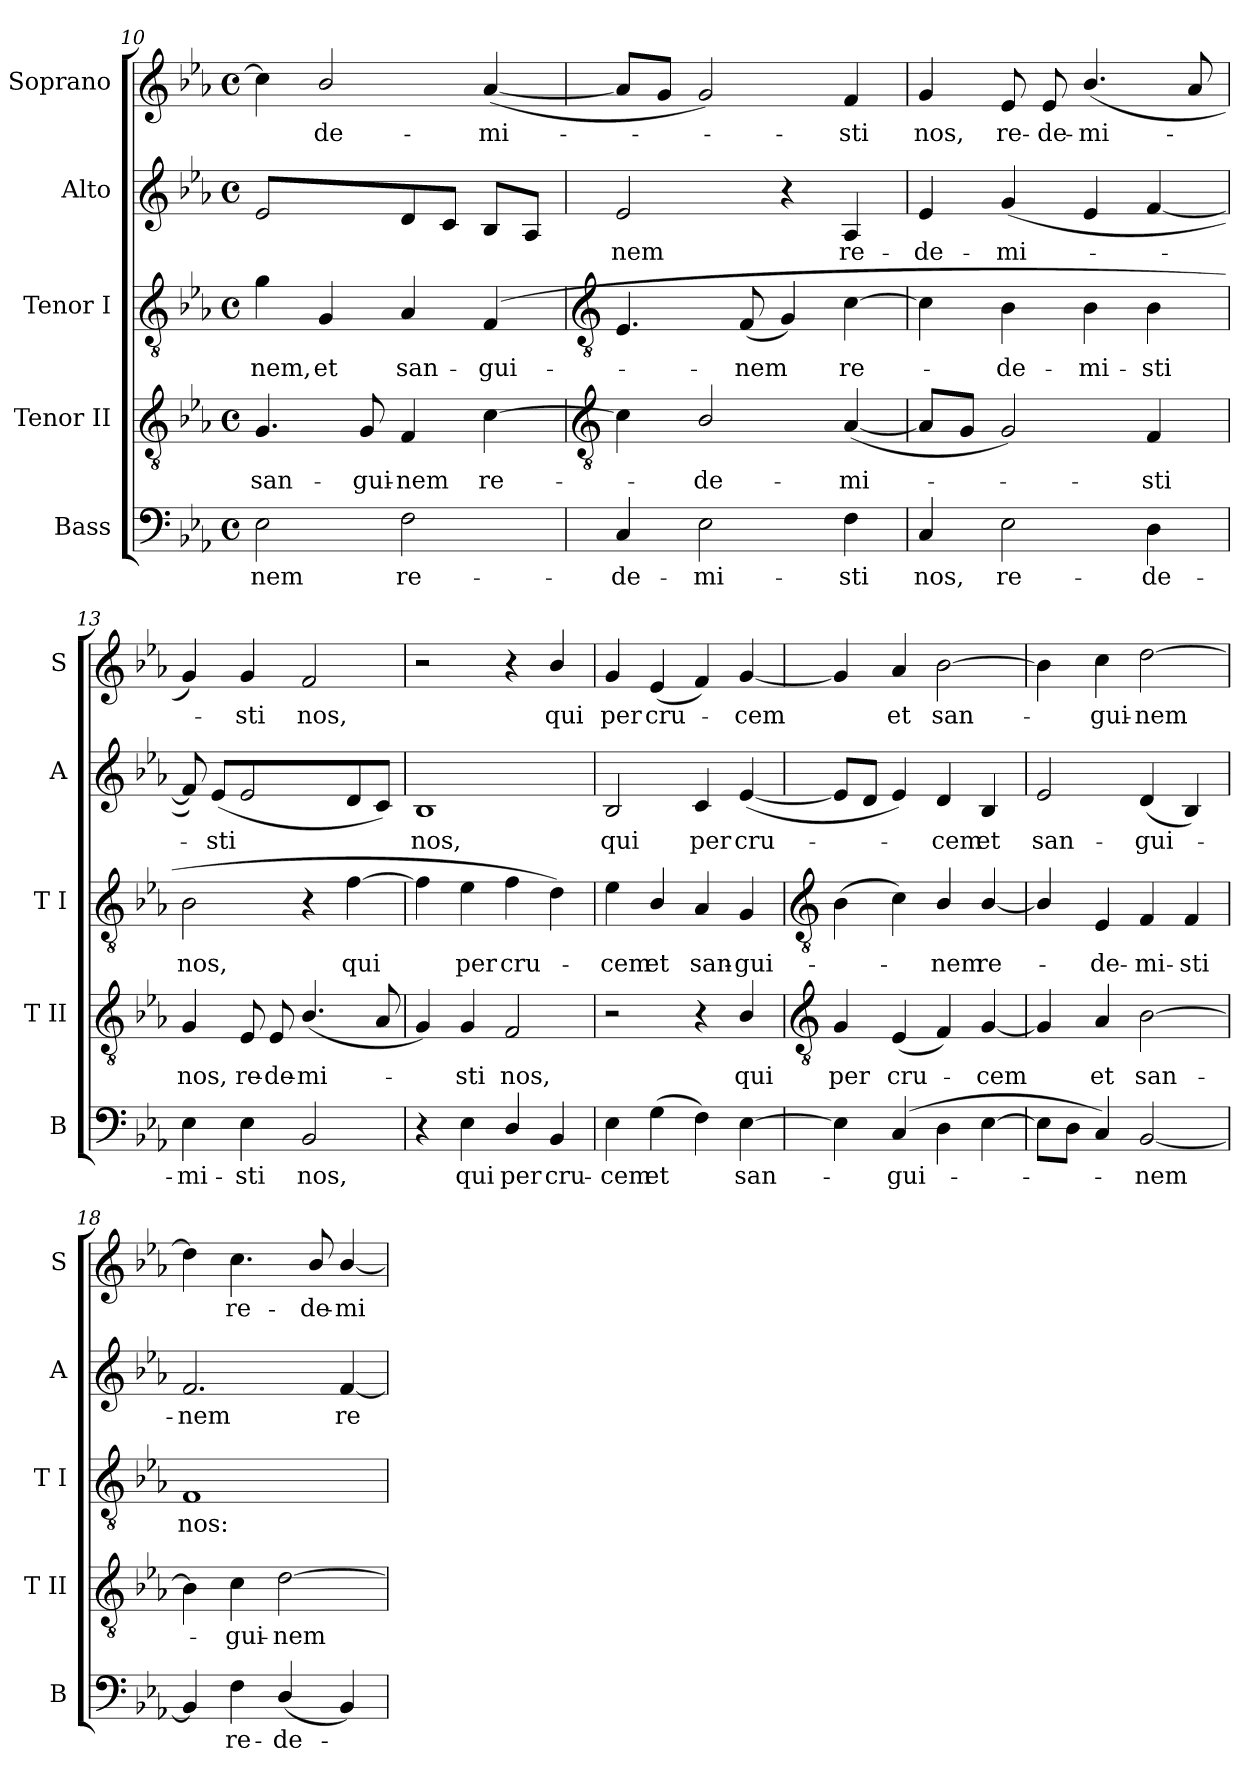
**kern	**text	**kern	**text	**kern	**text	**kern	**text	**kern	**text
*part5	*part5	*part4	*part4	*part3	*part3	*part2	*part2	*part1	*part1
*staff5	*staff5	*staff4	*staff4	*staff3	*staff3	*staff2	*staff2	*staff1	*staff1
*I"Bass	*	*I"Tenor II	*	*I"Tenor I	*	*I"Alto	*	*I"Soprano	*
*I'B	*	*I'T II	*	*I'T I	*	*I'A	*	*I'S	*
*clefF4	*	*clefGv2	*	*clefGv2	*	*clefG2	*	*clefG2	*
*k[b-e-a-]	*	*k[b-e-a-]	*	*k[b-e-a-]	*	*k[b-e-a-]	*	*k[b-e-a-]	*
*E-:	*	*E-:	*	*E-:	*	*E-:	*	*E-:	*
*M4/4	*	*M4/4	*	*M4/4	*	*M4/4	*	*M4/4	*
*met(c)	*	*met(c)	*	*met(c)	*	*met(c)	*	*met(c)	*
=10	=10	=10	=10	=10	=10	=10	=10	=10	=10
!	!LO:LY:b	!	!LO:LY:b	!	!LO:LY:b	!	!	!	!
2E-	-nem	4.G	san-	4g	-nem,	2e-	.	4cc]	.
!	!	!	!	!	!LO:LY:b	!	!	!	!LO:LY:b
.	.	.	.	4G	et	.	.	2b-/	de-
!	!	!	!LO:LY:b	!	!	!	!	!	!
.	.	8G	-gui-	.	.	.	.	.	.
!	!LO:LY:b	!	!LO:LY:b	!	!LO:LY:b	!	!	!	!
2F	re-	4F	-nem	4A-	san-	8d	.	.	.
.	.	.	.	.	.	8cJ	.	.	.
!	!	!	!LO:LY:b	!	!LO:LY:b	!	!	!	!LO:LY:b
.	.	[4c	re-	(>4F	-gui-	8B-L	.	(<[4a-	-mi-
.	.	.	.	.	.	8A-J	.	.	.
!!LO:LB:g=z
=11	=11	=11	=11	=11	=11	=11	=11	=11	=11
*	*	*clefGv2	*	*clefGv2	*	*	*	*	*
!	!LO:LY:b	!	!	!	!	!	!LO:LY:b	!	!
4C	-de-	4c]	.	4.E-	.	2e-	nem	8a-L]	.
.	.	.	.	.	.	.	.	8gJ	.
!	!LO:LY:b	!	!LO:LY:b	!	!	!	!	!	!
2E-	-mi-	2B-/	de-	.	.	.	.	2g)	.
!	!	!	!	!	!LO:LY:b	!	!	!	!
.	.	.	.	(<8FL	nem	.	.	.	.
.	.	.	.	4G)	.	4r	.	.	.
!	!LO:LY:b	!	!LO:LY:b	!	!LO:LY:b	!	!LO:LY:b	!	!LO:LY:b
4F	-sti	(<[4A-	-mi-	[4c	re-	4A-	re-	4f	sti
=12	=12	=12	=12	=12	=12	=12	=12	=12	=12
!	!LO:LY:b	!	!	!	!	!	!LO:LY:b	!	!LO:LY:b
4C	nos,	8A-L]	.	4c]	.	4e-	-de-	4g	nos,
.	.	8GJ	.	.	.	.	.	.	.
!	!LO:LY:b	!	!	!	!LO:LY:b	!	!LO:LY:b	!	!LO:LY:b
2E-	re-	2G)	.	4B-	de-	(<4g	-mi-	8e-	re-
!	!	!	!	!	!	!	!	!	!LO:LY:b
.	.	.	.	.	.	.	.	8e-	-de-
!	!	!	!	!	!LO:LY:b	!	!	!	!LO:LY:b
.	.	.	.	4B-	-mi-	4e-	.	(<4.b-/	-mi-
!	!LO:LY:b	!	!LO:LY:b	!	!LO:LY:b	!	!	!	!
4D	-de-	4F	sti	4B-	-sti	[4f	.	.	.
.	.	.	.	.	.	.	.	8a-	.
=13	=13	=13	=13	=13	=13	=13	=13	=13	=13
!	!LO:LY:b	!	!LO:LY:b	!	!LO:LY:b	!	!	!	!
4E-	-mi-	4G	nos,	2B-	nos,	8f])	.	4g)	.
!	!	!	!	!	!	!	!LO:LY:b	!	!
.	.	.	.	.	.	(<8e-L	sti	.	.
!	!LO:LY:b	!	!LO:LY:b	!	!	!	!	!	!LO:LY:b
4E-	-sti	8E-	re-	.	.	2e-	.	4g	sti
!	!	!	!LO:LY:b	!	!	!	!	!	!
.	.	8E-	-de-	.	.	.	.	.	.
!	!LO:LY:b	!	!LO:LY:b	!	!	!	!	!	!LO:LY:b
2BB-	nos,	(<4.B-/	-mi-	4r	.	.	.	2f	nos,
!	!	!	!	!	!LO:LY:b	!	!	!	!
.	.	.	.	[4f	qui	8d	.	.	.
.	.	8A-	.	.	.	8cJ)	.	.	.
=14	=14	=14	=14	=14	=14	=14	=14	=14	=14
!	!	!	!	!	!	!	!LO:LY:b	!	!
4r	.	4G)	.	4f]	.	1B-	nos,	2r	.
!	!LO:LY:b	!	!LO:LY:b	!	!LO:LY:b	!	!	!	!
4E-	qui	4G	sti	4e-	per	.	.	.	.
!	!LO:LY:b	!	!LO:LY:b	!	!LO:LY:b	!	!	!	!
4D/	per	2F	nos,	4f	cru-	.	.	4r	.
!	!LO:LY:b	!	!	!	!	!	!	!	!LO:LY:b
4BB-	cru-	.	.	4d)	.	.	.	4b-/	qui
=15	=15	=15	=15	=15	=15	=15	=15	=15	=15
!	!LO:LY:b	!	!	!	!LO:LY:b	!	!LO:LY:b	!	!LO:LY:b
4E-	-cem	2r	.	4e-	cem	2B-	qui	4g	per
!	!LO:LY:b	!	!	!	!LO:LY:b	!	!	!	!LO:LY:b
(>4G	et	.	.	4B-/	et	.	.	(<4e-	cru-
!	!	!	!	!	!LO:LY:b	!	!LO:LY:b	!	!
4F)	.	4r	.	4A-	san-	4c	per	4f)	.
!	!LO:LY:b	!	!LO:LY:b	!	!LO:LY:b	!	!LO:LY:b	!	!LO:LY:b
[4E-	san-	4B-/	qui	4G	-gui-	(<[4e-	cru-	[4g	cem
!!LO:LB:g=z
=16	=16	=16	=16	=16	=16	=16	=16	=16	=16
*	*	*clefGv2	*	*clefGv2	*	*	*	*	*
!	!	!	!LO:LY:b	!	!	!	!	!	!
4E-]	.	4G	per	(>4B-	.	8e-L]	.	4g]	.
.	.	.	.	.	.	8dJ	.	.	.
!	!LO:LY:b	!	!LO:LY:b	!	!	!	!	!	!LO:LY:b
(>4C	gui-	(<4E-	cru-	4c)	.	4e-)	.	4a-	et
!	!	!	!	!	!LO:LY:b	!	!LO:LY:b	!	!LO:LY:b
4D	.	4F)	.	4B-/	nem	4d	cem	[2b-	san-
!	!	!	!LO:LY:b	!	!LO:LY:b	!	!LO:LY:b	!	!
[4E-	.	[4G	cem	[4B-/	re-	4B-	et	.	.
=17	=17	=17	=17	=17	=17	=17	=17	=17	=17
!	!	!	!	!	!	!	!LO:LY:b	!	!
8E-L]	.	4G]	.	4B-/]	.	2e-	san-	4b-]	.
8DJ	.	.	.	.	.	.	.	.	.
!	!	!	!LO:LY:b	!	!LO:LY:b	!	!	!	!LO:LY:b
4C)	.	4A-	et	4E-	de-	.	.	4cc	gui-
!	!LO:LY:b	!	!LO:LY:b	!	!LO:LY:b	!	!LO:LY:b	!	!LO:LY:b
[2BB-	nem	[2B-	san-	4F	-mi-	(<4d	-gui-	[2dd	-nem
!	!	!	!	!	!LO:LY:b	!	!	!	!
.	.	.	.	4F	-sti	4B-)	.	.	.
=18	=18	=18	=18	=18	=18	=18	=18	=18	=18
!	!	!	!	!	!LO:LY:b	!	!LO:LY:b	!	!
4BB-]	.	4B-]	.	1F	nos:	2.f	nem	4dd]	.
!	!LO:LY:b	!	!LO:LY:b	!	!	!	!	!	!LO:LY:b
4F	re-	4c	gui-	.	.	.	.	4.cc	re-
!	!LO:LY:b	!	!LO:LY:b	!	!	!	!	!	!
(<4D/	-de-	[2d	-nem	.	.	.	.	.	.
!	!	!	!	!	!	!	!	!	!LO:LY:b
.	.	.	.	.	.	.	.	8b-/	-de-
!	!	!	!	!	!	!	!LO:LY:b	!	!LO:LY:b
4BB-)	.	.	.	.	.	[4f	re-	[4b-/	-mi-
=	=	=	=	=	=	=	=	=	=
*-	*-	*-	*-	*-	*-	*-	*-	*-	*-
